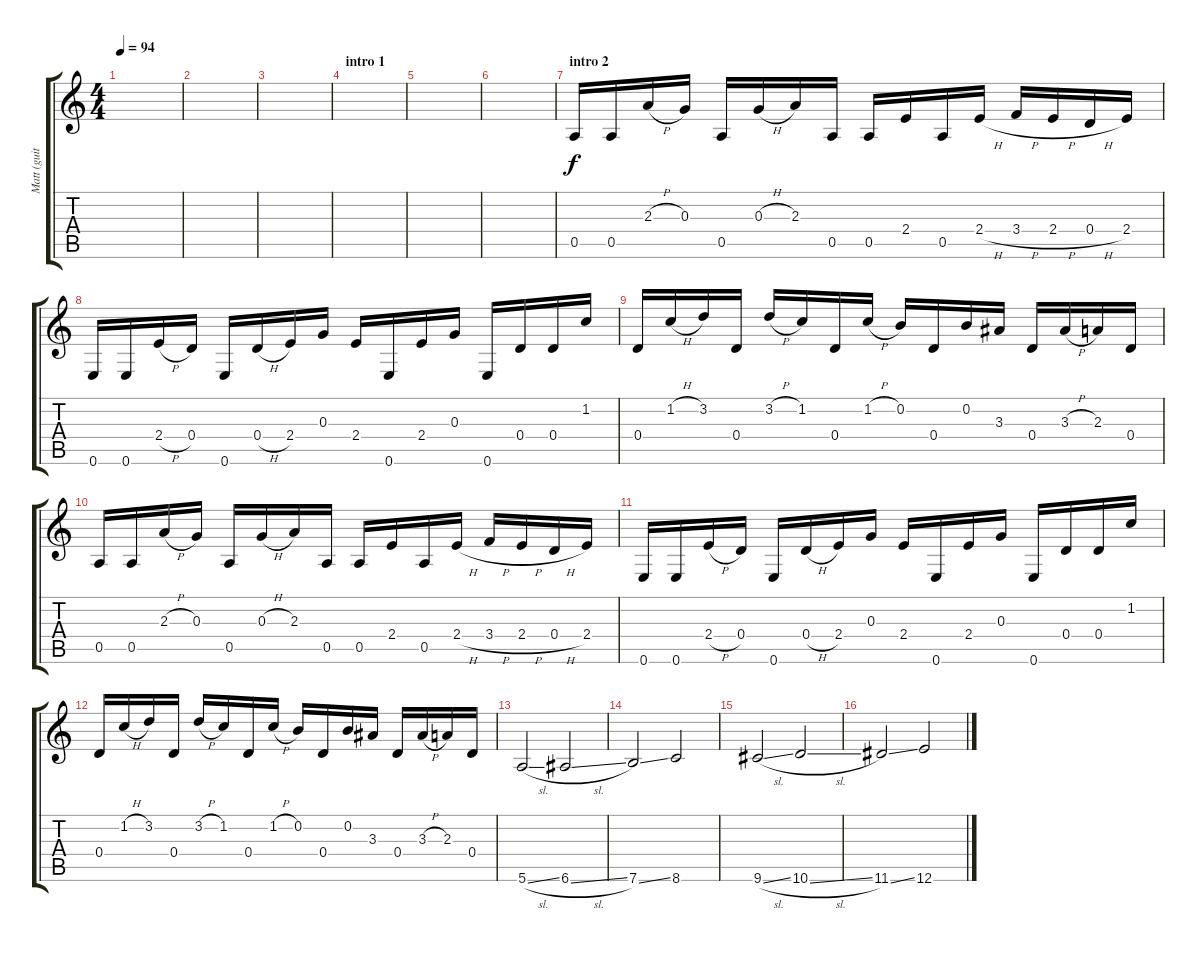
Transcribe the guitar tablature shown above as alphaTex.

\track ("Matt (guitarre overdrivée)" "Matt (guit") {instrument overdrivenguitar}
\staff {score tabs}
\tuning (E4 B3 G3 D3 A2 E2) {hide}
\ts (4 4)
\tempo 94
\clef g2
\ks c
|
|
|
\section ("" "intro 1")
|
|
|
\section ("" "intro 2")
0.5.16{volume 0} 0.5.16{volume 15} 2.3{h}.16 0.3.16 0.5.16 0.3{h}.16 2.3.16 0.5.16 0.5.16 2.4.16 0.5.16 2.4{h}.16 3.4{h}.16 2.4{h}.16 0.4{h}.16 2.4.16 |
0.6.16 0.6.16 2.4{h}.16 0.4.16 0.6.16 0.4{h}.16 2.4.16 0.3.16 2.4.16 0.6.16 2.4.16 0.3.16 0.6.16 0.4.16 0.4.16 1.2.16 |
0.4.16 1.2{h}.16 3.2.16 0.4.16 3.2{h}.16 1.2.16 0.4.16 1.2{h}.16 0.2.16 0.4.16 0.2.16 3.3.16 0.4.16 3.3{h}.16 2.3.16 0.4.16 |
0.5.16 0.5.16 2.3{h}.16 0.3.16 0.5.16 0.3{h}.16 2.3.16 0.5.16 0.5.16 2.4.16 0.5.16 2.4{h}.16 3.4{h}.16 2.4{h}.16 0.4{h}.16 2.4.16 |
0.6.16 0.6.16 2.4{h}.16 0.4.16 0.6.16 0.4{h}.16 2.4.16 0.3.16 2.4.16 0.6.16 2.4.16 0.3.16 0.6.16 0.4.16 0.4.16 1.2.16 |
0.4.16 1.2{h}.16 3.2.16 0.4.16 3.2{h}.16 1.2.16 0.4.16 1.2{h}.16 0.2.16 0.4.16 0.2.16 3.3.16 0.4.16 3.3{h}.16 2.3.16 0.4.16 |
5.6{sl}.2 6.6{sl}.2 |
7.6{ss}.2 8.6.2 |
9.6{sl}.2 10.6{sl}.2 |
11.6{ss}.2 12.6{sl}.2
